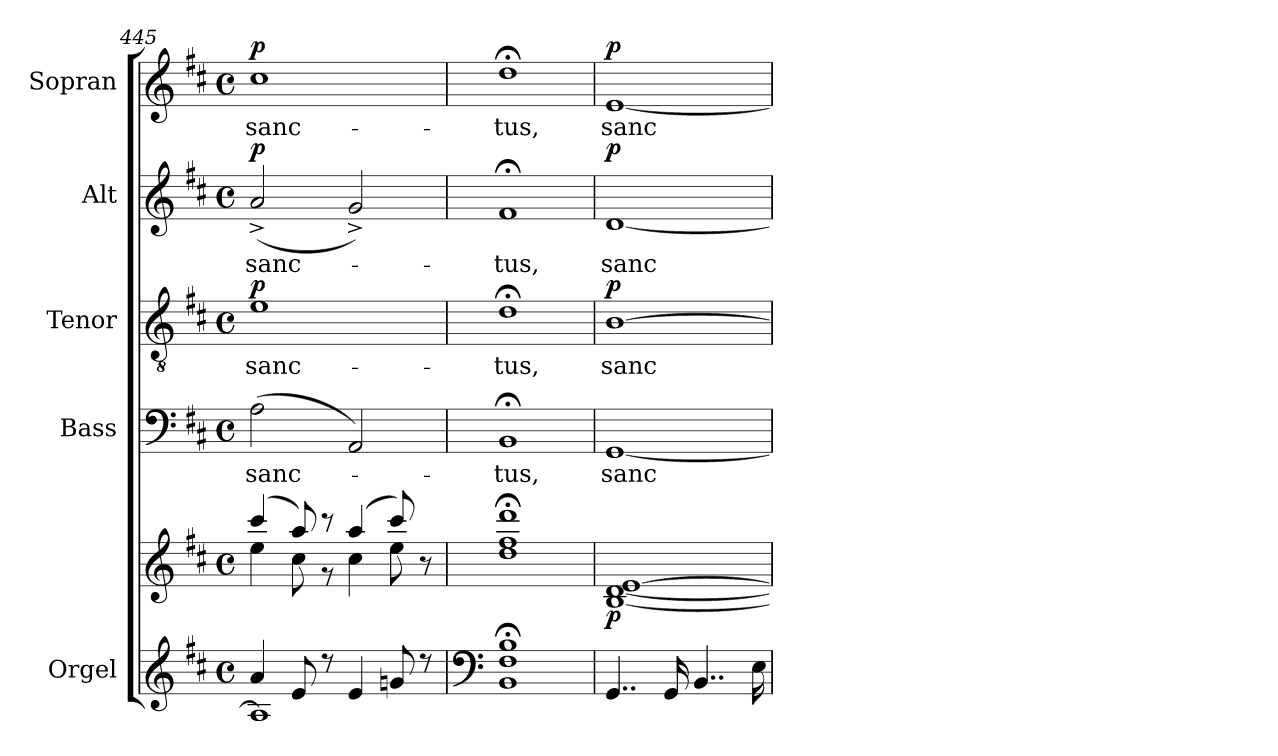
**kern	**kern	**dynam	**kern	**text	**kern	**text	**dynam	**kern	**text	**dynam	**kern	**text	**dynam
*part5	*part5	*part5	*part4	*part4	*part3	*part3	*part3	*part2	*part2	*part2	*part1	*part1	*part1
*staff6	*staff5	*staff5/6	*staff4	*staff4	*staff3	*staff3	*staff3	*staff2	*staff2	*staff2	*staff1	*staff1	*staff1
*I"Orgel	*	*	*I"Bass	*	*I"Tenor	*	*	*I"Alt	*	*	*I"Sopran	*	*
*I'Org.	*	*	*I'B	*	*I'T	*	*	*I'A	*	*	*I'S	*	*
*clefG2	*clefG2	*	*clefF4	*	*clefGv2	*	*	*clefG2	*	*	*clefG2	*	*
*k[f#c#]	*k[f#c#]	*	*k[f#c#]	*	*k[f#c#]	*	*	*k[f#c#]	*	*	*k[f#c#]	*	*
*D:	*D:	*	*D:	*	*D:	*	*	*D:	*	*	*D:	*	*
*M4/4	*M4/4	*	*M4/4	*	*M4/4	*	*	*M4/4	*	*	*M4/4	*	*
*met(c)	*met(c)	*	*met(c)	*	*met(c)	*	*	*met(c)	*	*	*met(c)	*	*
=445	=445	=445	=445	=445	=445	=445	=445	=445	=445	=445	=445	=445	=445
*^	*^	*	*	*	*	*	*	*	*	*	*	*	*
!	!	!	!	!	!	!LO:LY:b	!	!LO:LY:b	!LO:DY:a	!	!LO:LY:b	!LO:DY:a	!	!LO:LY:b	!LO:DY:a
4a/	1A]	(<4ccc#/	4ee\	.	(>2A\	sanc-	1e	sanc-	p	(<2a^</	sanc-	p	1cc#	sanc-	p
8e/	.	8aa/)	8cc#\	.	.	.	.	.	.	.	.	.	.	.	.
8r	.	8r	8r	.	.	.	.	.	.	.	.	.	.	.	.
4e/	.	(<4aa/	4cc#\	.	2AA/)	.	.	.	.	2g^</)	.	.	.	.	.
8gn/	.	8ccc#/)	8ee\	.	.	.	.	.	.	.	.	.	.	.	.
8r	.	8r	8ryy	.	.	.	.	.	.	.	.	.	.	.	.
*v	*v	*	*	*	*	*	*	*	*	*	*	*	*	*	*
*	*v	*v	*	*	*	*	*	*	*	*	*	*	*	*
=446	=446	=446	=446	=446	=446	=446	=446	=446	=446	=446	=446	=446	=446
*clefF4	*	*	*	*	*	*	*	*	*	*	*	*	*
*	*^	*	*	*	*	*	*	*	*	*	*	*	*
!	!	!	!	!	!LO:LY:b	!	!LO:LY:b	!	!	!LO:LY:b	!	!	!LO:LY:b	!
*	*v	*v	*	*	*	*	*	*	*	*	*	*	*	*
1BB;< 1F#;< 1B;<	1dd;< 1ff#;< 1ddd;<	.	1BB;<	-tus,	1d;<	-tus,	.	1f#;<	-tus,	.	1dd;<	-tus,	.
!!LO:LB:g=z
=447	=447	=447	=447	=447	=447	=447	=447	=447	=447	=447	=447	=447	=447
!	!	!LO:DY:b	!	!LO:LY:b	!	!LO:LY:b	!LO:DY:a	!	!LO:LY:b	!LO:DY:a	!	!LO:LY:b	!LO:DY:a
4..GG/	[1B [1d [1e	p	[1GG	sanc-	[1B	sanc-	p	[1d	sanc-	p	[1e	sanc-	p
16GG/	.	.	.	.	.	.	.	.	.	.	.	.	.
4..BB/	.	.	.	.	.	.	.	.	.	.	.	.	.
16E\	.	.	.	.	.	.	.	.	.	.	.	.	.
=	=	=	=	=	=	=	=	=	=	=	=	=	=
*-	*-	*-	*-	*-	*-	*-	*-	*-	*-	*-	*-	*-	*-
